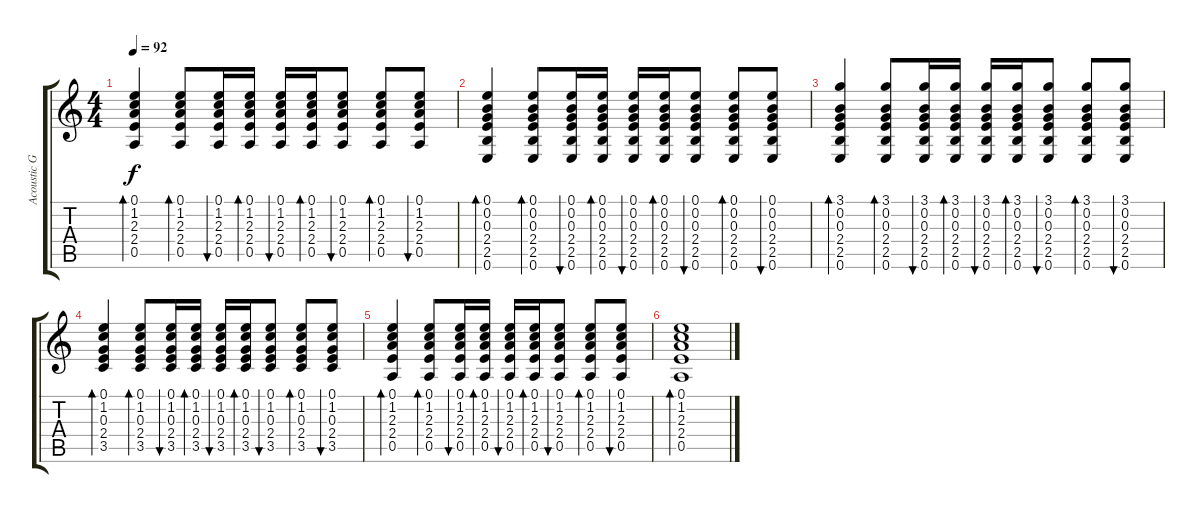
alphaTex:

\track ("Acoustic Guitar" "Acoustic G") {instrument acousticguitarsteel}
\staff {score tabs}
\tuning (E4 B3 G3 D3 A2 E2) {hide}
\ts (4 4)
\tempo 92
\clef g2
\ks c
(0.1 1.2 2.3 2.4 0.5).4{bd 30 dy f} (0.1 1.2 2.3 2.4 0.5).8{bd 30} (0.1 1.2 2.3 2.4 0.5).16{bu 30} (0.1 1.2 2.3 2.4 0.5).16{bd 30} (0.1 1.2 2.3 2.4 0.5).16{bu 30} (0.1 1.2 2.3 2.4 0.5).16{bd 30} (0.1 1.2 2.3 2.4 0.5).8{bu 30} (0.1 1.2 2.3 2.4 0.5).8{bd 30} (0.1 1.2 2.3 2.4 0.5).8{bu 30} |
(0.1 0.2 0.3 2.4 2.5 0.6).4{bd 30} (0.1 0.2 0.3 2.4 2.5 0.6).8{bd 30} (0.1 0.2 0.3 2.4 2.5 0.6).16{bu 30} (0.1 0.2 0.3 2.4 2.5 0.6).16{bd 30} (0.1 0.2 0.3 2.4 2.5 0.6).16{bu 30} (0.1 0.2 0.3 2.4 2.5 0.6).16{bd 30} (0.1 0.2 0.3 2.4 2.5 0.6).8{bu 30} (0.1 0.2 0.3 2.4 2.5 0.6).8{bd 30} (0.1 0.2 0.3 2.4 2.5 0.6).8{bu 30} |
(3.1 0.2 0.3 2.4 2.5 0.6).4{bd 30} (3.1 0.2 0.3 2.4 2.5 0.6).8{bd 30} (3.1 0.2 0.3 2.4 2.5 0.6).16{bu 30} (3.1 0.2 0.3 2.4 2.5 0.6).16{bd 30} (3.1 0.2 0.3 2.4 2.5 0.6).16{bu 30} (3.1 0.2 0.3 2.4 2.5 0.6).16{bd 30} (3.1 0.2 0.3 2.4 2.5 0.6).8{bu 30} (3.1 0.2 0.3 2.4 2.5 0.6).8{bd 30} (3.1 0.2 0.3 2.4 2.5 0.6).8{bu 30} |
(0.1 1.2 0.3 2.4 3.5).4{bd 30} (0.1 1.2 0.3 2.4 3.5).8{bd 30} (0.1 1.2 0.3 2.4 3.5).16{bu 30} (0.1 1.2 0.3 2.4 3.5).16{bd 30} (0.1 1.2 0.3 2.4 3.5).16{bu 30} (0.1 1.2 0.3 2.4 3.5).16{bd 30} (0.1 1.2 0.3 2.4 3.5).8{bu 30} (0.1 1.2 0.3 2.4 3.5).8{bd 30} (0.1 1.2 0.3 2.4 3.5).8{bu 30} |
(0.1 1.2 2.3 2.4 0.5).4{bd 30} (0.1 1.2 2.3 2.4 0.5).8{bd 30} (0.1 1.2 2.3 2.4 0.5).16{bu 30} (0.1 1.2 2.3 2.4 0.5).16{bd 30} (0.1 1.2 2.3 2.4 0.5).16{bu 30} (0.1 1.2 2.3 2.4 0.5).16{bd 30} (0.1 1.2 2.3 2.4 0.5).8{bu 30} (0.1 1.2 2.3 2.4 0.5).8{bd 30} (0.1 1.2 2.3 2.4 0.5).8{bu 30} |
(0.1 1.2 2.3 2.4 0.5).1{bd 30}
